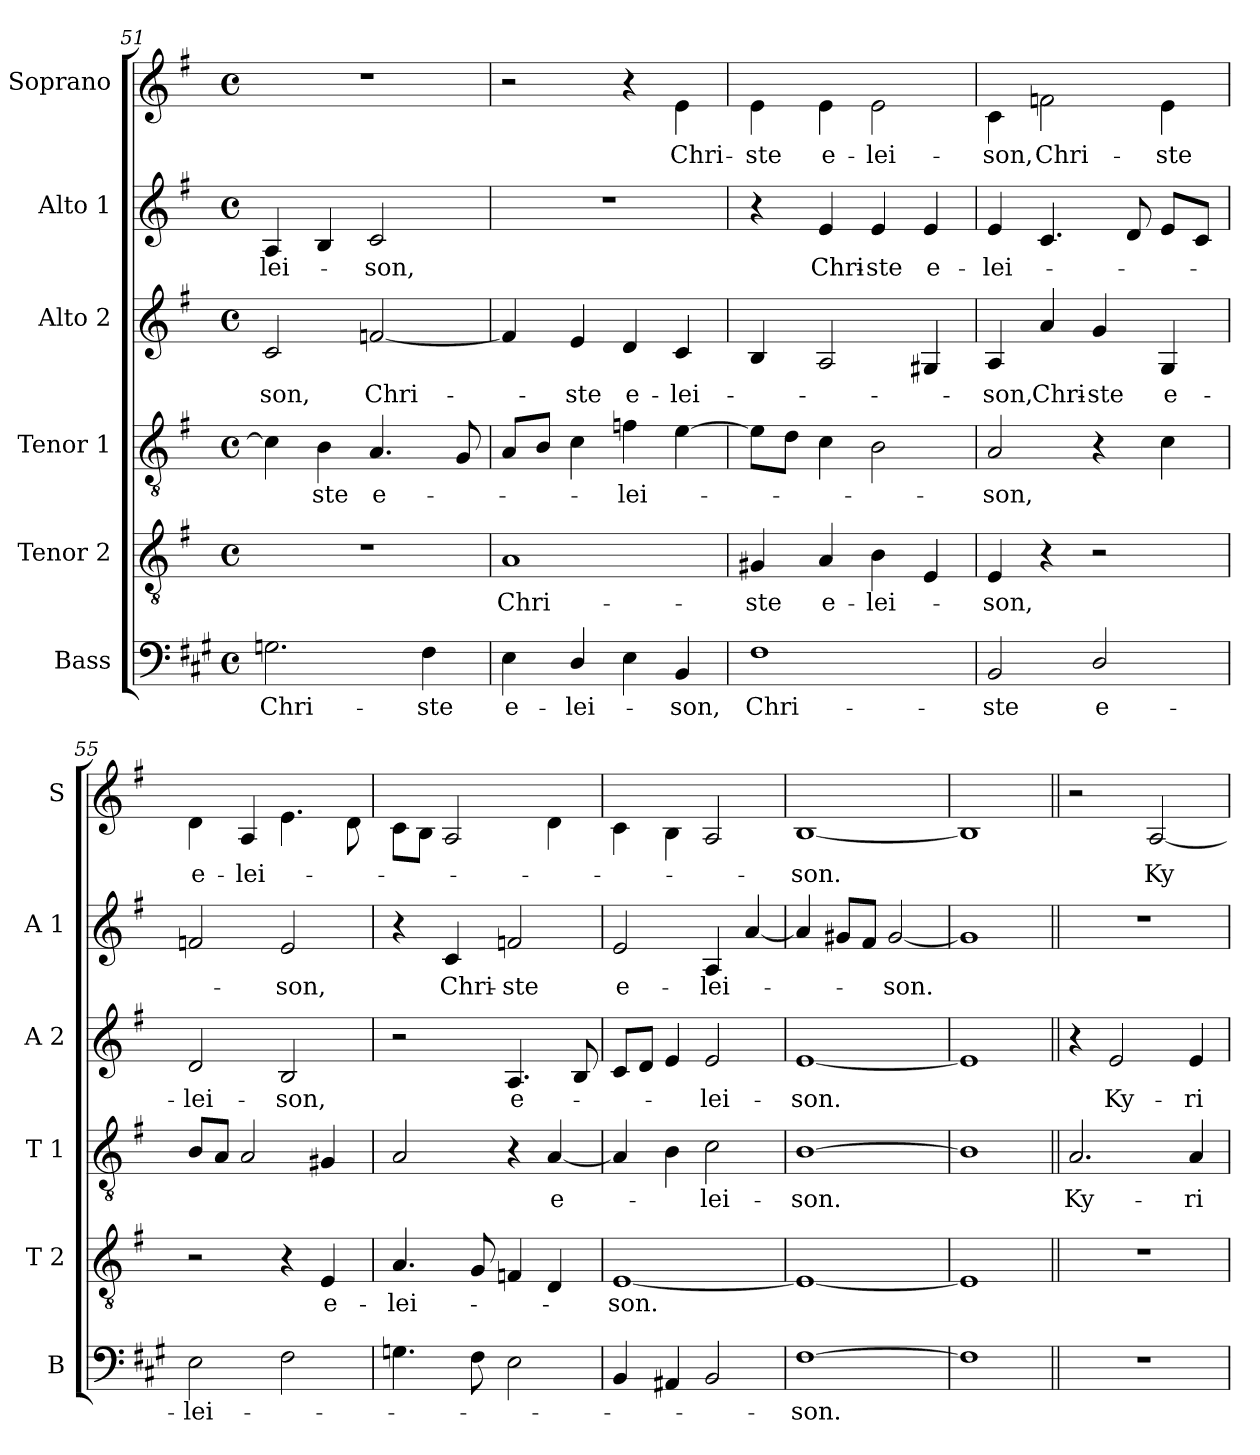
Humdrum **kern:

**kern	**text	**kern	**text	**kern	**text	**kern	**text	**kern	**text	**kern	**text
*part6	*part6	*part5	*part5	*part4	*part4	*part3	*part3	*part2	*part2	*part1	*part1
*staff6	*staff6	*staff5	*staff5	*staff4	*staff4	*staff3	*staff3	*staff2	*staff2	*staff1	*staff1
*I"Bass	*	*I"Tenor 2	*	*I"Tenor 1	*	*I"Alto 2	*	*I"Alto 1	*	*I"Soprano	*
*I'B	*	*I'T 2	*	*I'T 1	*	*I'A 2	*	*I'A 1	*	*I'S	*
*clefF4	*	*clefGv2	*	*clefGv2	*	*clefG2	*	*clefG2	*	*clefG2	*
*ITrd1c2	*	*	*	*	*	*	*	*	*	*ITrd-7c-12	*
*k[f#]	*	*k[f#]	*	*k[f#]	*	*k[f#]	*	*k[f#]	*	*k[f#]	*
*G:	*	*G:	*	*G:	*	*G:	*	*G:	*	*G:	*
*M4/4	*	*M4/4	*	*M4/4	*	*M4/4	*	*M4/4	*	*M4/4	*
*met(c)	*	*met(c)	*	*met(c)	*	*met(c)	*	*met(c)	*	*met(c)	*
=51	=51	=51	=51	=51	=51	=51	=51	=51	=51	=51	=51
2.Fn\	Chri-	1r	.	4c\]	.	2c/	-son,	4A/	-lei-	1r	.
.	.	.	.	4B\	-ste	.	.	4B/	.	.	.
.	.	.	.	4.A/	e-	[2fn/	Chri-	2c/	-son,	.	.
4E\	-ste	.	.	.	.	.	.	.	.	.	.
.	.	.	.	8G/	.	.	.	.	.	.	.
=52	=52	=52	=52	=52	=52	=52	=52	=52	=52	=52	=52
4D\	e-	1A	Chri-	8A/L	.	4f/]	.	1r	.	2r	.
.	.	.	.	8B/J	.	.	.	.	.	.	.
4C/	-lei-	.	.	4c\	.	4e/	-ste	.	.	.	.
4D\	.	.	.	4fn\	-lei-	4d/	e-	.	.	4r	.
4AA/	-son,	.	.	[4e\	.	4c/	-lei-	.	.	4ee\	Chri-
=53	=53	=53	=53	=53	=53	=53	=53	=53	=53	=53	=53
1E	Chri-	4G#X/	-ste	8e\L]	.	4B/	.	4r	.	4ee\	-ste
.	.	.	.	8d\J	.	.	.	.	.	.	.
.	.	4A/	e-	4c\	.	2A/	.	4e/	Chri-	4ee\	e-
.	.	4B\	-lei-	2B\	.	.	.	4e/	-ste	2ee\	-lei-
.	.	4E/	.	.	.	4G#X/	.	4e/	e-	.	.
!!LO:PB:g=z
=54	=54	=54	=54	=54	=54	=54	=54	=54	=54	=54	=54
2AA/	-ste	4E/	-son,	2A/	-son,	4A/	-son,	4e/	-lei-	4cc\	-son,
.	.	4r	.	.	.	4a/	Chri-	4.c/	.	2ffn\	Chri-
2C/	e-	2r	.	4r	.	4g/	-ste	.	.	.	.
.	.	.	.	.	.	.	.	8d/	.	.	.
.	.	.	.	4c\	.	4G/	e-	8e/L	.	4ee\	-ste
.	.	.	.	.	.	.	.	8c/J	.	.	.
=55	=55	=55	=55	=55	=55	=55	=55	=55	=55	=55	=55
2D\	-lei-	2r	.	8B/L	.	2d/	-lei-	2fn/	.	4dd\	e-
.	.	.	.	8A/J	.	.	.	.	.	.	.
.	.	.	.	2A/	.	.	.	.	.	4a/	-lei-
2E\	.	4r	.	.	.	2B/	-son,	2e/	-son,	4.ee\	.
.	.	4E/	e-	4G#X/	.	.	.	.	.	.	.
.	.	.	.	.	.	.	.	.	.	8dd\	.
=56	=56	=56	=56	=56	=56	=56	=56	=56	=56	=56	=56
4.Fn\	.	4.A/	-lei-	2A/	.	2r	.	4r	.	8cc\L	.
.	.	.	.	.	.	.	.	.	.	8b\J	.
.	.	.	.	.	.	.	.	4c/	Chri-	2a/	.
8E\	.	8G/	.	.	.	.	.	.	.	.	.
2D\	.	4Fn/	.	4r	.	4.A/	e-	2fn/	-ste	.	.
.	.	4D/	.	[4A/	e-	.	.	.	.	4dd\	.
.	.	.	.	.	.	8B/	.	.	.	.	.
=57	=57	=57	=57	=57	=57	=57	=57	=57	=57	=57	=57
4AA/	.	[1E	-son.	4A/]	.	8c/L	.	2e/	e-	4cc\	.
.	.	.	.	.	.	8d/J	.	.	.	.	.
4GG#X/	.	.	.	4B\	.	4e/	.	.	.	4b\	.
2AA/	.	.	.	2c\	-lei-	2e/	-lei-	4A/	-lei-	2a/	.
.	.	.	.	.	.	.	.	[4a/	.	.	.
=58	=58	=58	=58	=58	=58	=58	=58	=58	=58	=58	=58
[1E	-son.	1E_	.	[1B	-son.	[1e	-son.	4a/]	.	[1b	-son.
.	.	.	.	.	.	.	.	8g#X/L	.	.	.
.	.	.	.	.	.	.	.	8f#/J	.	.	.
.	.	.	.	.	.	.	.	[2g#/	-son.	.	.
=59	=59	=59	=59	=59	=59	=59	=59	=59	=59	=59	=59
1E]	.	1E]	.	1B]	.	1e]	.	1g#]	.	1b]	.
!!LO:LB:g=z
=60||	=60||	=60||	=60||	=60||	=60||	=60||	=60||	=60||	=60||	=60||	=60||
1r	.	1r	.	2.A/	Ky-	4r	.	1r	.	2r	.
.	.	.	.	.	.	2e/	Ky-	.	.	.	.
.	.	.	.	.	.	.	.	.	.	[2a/	Ky-
.	.	.	.	4A/	-ri-	4e/	-ri-	.	.	.	.
=	=	=	=	=	=	=	=	=	=	=	=
*-	*-	*-	*-	*-	*-	*-	*-	*-	*-	*-	*-
